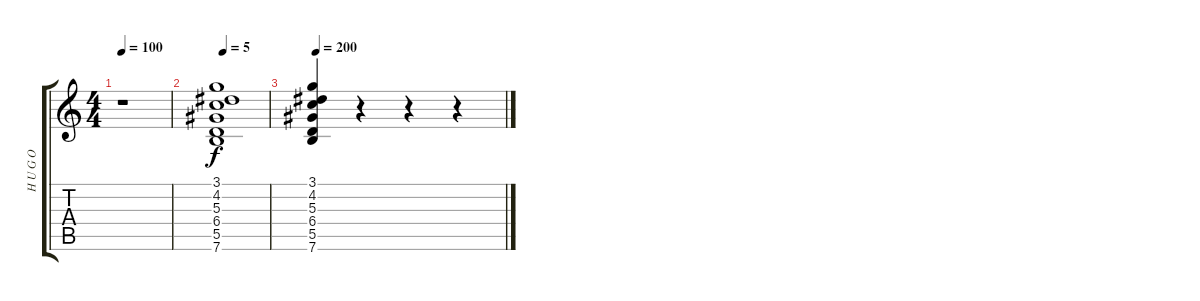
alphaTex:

\track ("H U G O" "H U G O") {instrument acousticguitarsteel}
\staff {score tabs}
\tuning (E4 B3 G3 D3 A2 E2) {hide}
\ts (4 4)
\tempo 100
\clef g2
\ks c
r.1{dy f} |
\tempo 5
(3.1 4.2 5.3 6.4 5.5 7.6).1{instrument acousticguitarsteel} |
\tempo 200
(3.1 4.2 5.3 6.4 5.5 7.6).4{instrument acousticguitarsteel} r.4 r.4 r.4
